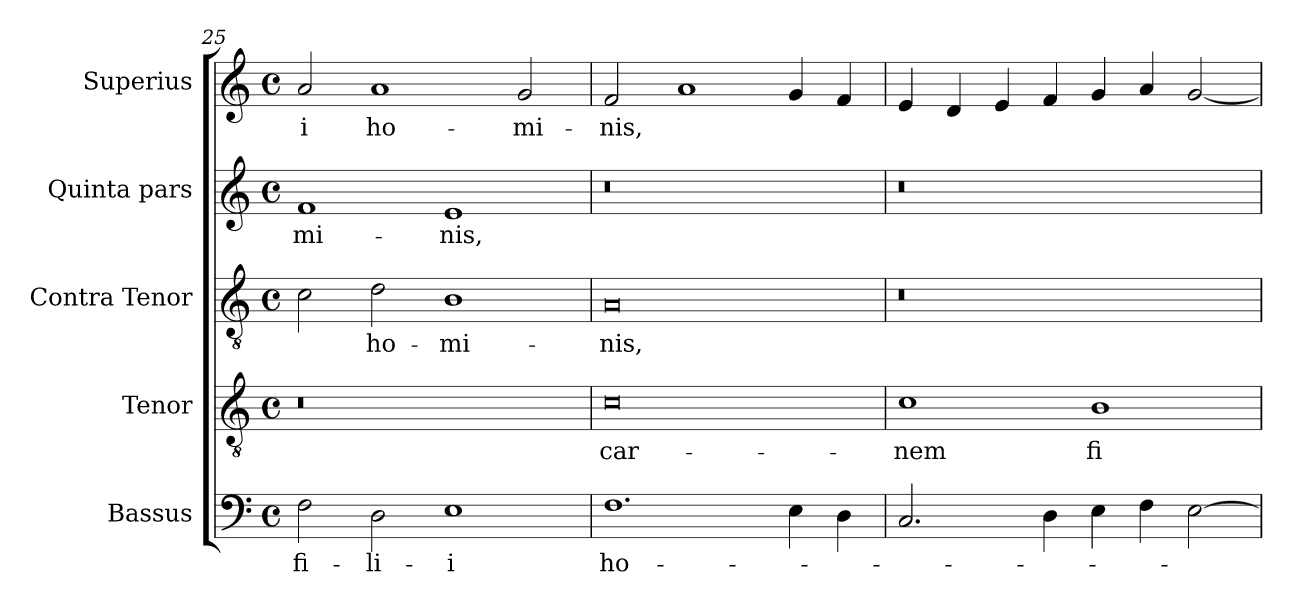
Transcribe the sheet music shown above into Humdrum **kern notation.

**kern	**text	**kern	**text	**kern	**text	**kern	**text	**kern	**text
*part5	*part5	*part4	*part4	*part3	*part3	*part2	*part2	*part1	*part1
*staff5	*staff5	*staff4	*staff4	*staff3	*staff3	*staff2	*staff2	*staff1	*staff1
*I"Bassus	*	*I"Tenor	*	*I"Contra Tenor	*	*I"Quinta pars	*	*I"Superius	*
*clefF4	*	*clefGv2	*	*clefGv2	*	*clefG2	*	*clefG2	*
*M4/4	*	*M4/4	*	*M4/4	*	*M4/4	*	*M4/4	*
*met(c)	*	*met(c)	*	*met(c)	*	*met(c)	*	*met(c)	*
=25	=25	=25	=25	=25	=25	=25	=25	=25	=25
!	!LO:LY:b:cj	!	!	!	!	!	!LO:LY:b:cj	!	!LO:LY:b:cj
2F\	fi-	0r	.	2c\	.	1f	-mi-	2a/	-i
!	!LO:LY:b:cj	!	!	!	!LO:LY:b:cj	!	!	!	!LO:LY:b:cj
2D\	-li-	.	.	2d\	ho-	.	.	1a	ho-
!	!LO:LY:b:rj	!	!	!	!LO:LY:b:cj	!	!LO:LY:b:cj	!	!
1E	-i	.	.	1B	-mi-	1e	-nis,	.	.
!	!	!	!	!	!	!	!	!	!LO:LY:b:cj
.	.	.	.	.	.	.	.	2g/	-mi-
!!LO:PB:g=z
=26	=26	=26	=26	=26	=26	=26	=26	=26	=26
!	!LO:LY:b:cj	!	!LO:LY:b:cj	!	!LO:LY:b:cj	!	!	!	!LO:LY:b
1.F	ho-	0c	car-	0A	-nis,	0r	.	2f/	-nis,
.	.	.	.	.	.	.	.	1a	.
4E\	.	.	.	.	.	.	.	4g/	.
4D\	.	.	.	.	.	.	.	4f/	.
=27	=27	=27	=27	=27	=27	=27	=27	=27	=27
!	!	!	!LO:LY:b:cj	!	!	!	!	!	!
2.C/	.	1c	-nem	0r	.	0r	.	4e/	.
.	.	.	.	.	.	.	.	4d/	.
.	.	.	.	.	.	.	.	4e/	.
4D\	.	.	.	.	.	.	.	4f/	.
!	!	!	!LO:LY:b:cj	!	!	!	!	!	!
4E\	.	1B	fi-	.	.	.	.	4g/	.
4F\	.	.	.	.	.	.	.	4a/	.
[>2E\	.	.	.	.	.	.	.	[<2g/	.
=	=	=	=	=	=	=	=	=	=
*-	*-	*-	*-	*-	*-	*-	*-	*-	*-
